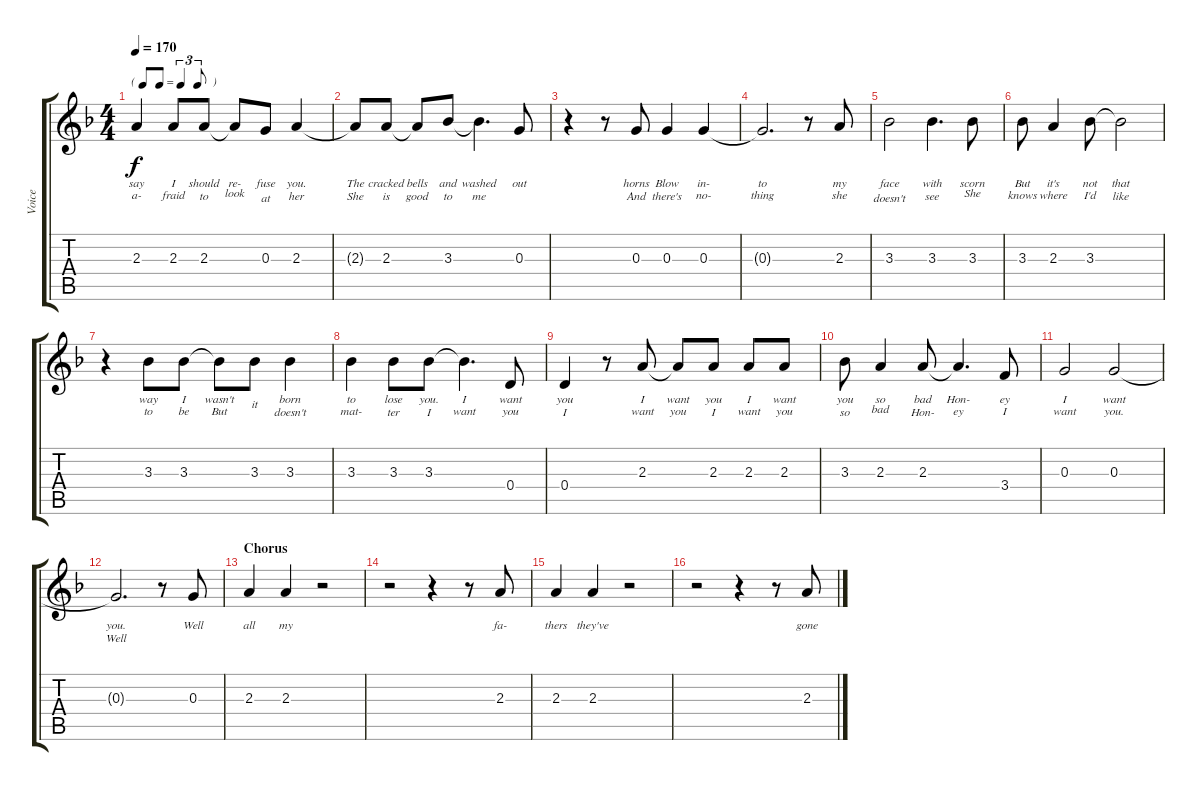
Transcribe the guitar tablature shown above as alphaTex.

\track ("Voice" "Voice") {instrument electricguitarjazz}
\staff {score tabs}
\tuning (E4 B3 G3 D3 A2 E2) {hide}
\ts (4 4)
\tf triplet8th
\tempo 170
\clef g2
\ks f
2.3.4{lyrics (0 "say") lyrics (1 "a-") lyrics (2 "") lyrics (3 "") lyrics (4 "") dy f} 2.3.8{lyrics (0 "I") lyrics (1 "fraid") lyrics (2 "") lyrics (3 "") lyrics (4 "")} 2.3.8{lyrics (0 "should") lyrics (1 "to") lyrics (2 "") lyrics (3 "") lyrics (4 "")} 2.3{t}.8{lyrics (0 "re-") lyrics (1 "look") lyrics (2 "") lyrics (3 "") lyrics (4 "")} 0.3.8{lyrics (0 "fuse") lyrics (1 "at") lyrics (2 "") lyrics (3 "") lyrics (4 "")} 2.3.4{lyrics (0 "you.") lyrics (1 "her") lyrics (2 "") lyrics (3 "") lyrics (4 "")} |
2.3{t}.8{lyrics (0 "The") lyrics (1 "She") lyrics (2 "") lyrics (3 "") lyrics (4 "")} 2.3.8{lyrics (0 "cracked") lyrics (1 "is") lyrics (2 "") lyrics (3 "") lyrics (4 "")} 2.3{t}.8{lyrics (0 "bells") lyrics (1 "good") lyrics (2 "") lyrics (3 "") lyrics (4 "")} 3.3.8{lyrics (0 "and") lyrics (1 "to") lyrics (2 "") lyrics (3 "") lyrics (4 "")} 3.3{t}.4{d lyrics (0 "washed") lyrics (1 "me") lyrics (2 "") lyrics (3 "") lyrics (4 "")} 0.3.8{lyrics (0 "out") lyrics (1 "") lyrics (2 "") lyrics (3 "") lyrics (4 "")} |
r.4 r.8 0.3.8{lyrics (0 "horns") lyrics (1 "And") lyrics (2 "") lyrics (3 "") lyrics (4 "")} 0.3.4{lyrics (0 "Blow") lyrics (1 "there's") lyrics (2 "") lyrics (3 "") lyrics (4 "")} 0.3.4{lyrics (0 "in-") lyrics (1 "no-") lyrics (2 "") lyrics (3 "") lyrics (4 "")} |
0.3{t}.2{d lyrics (0 "to") lyrics (1 "thing") lyrics (2 "") lyrics (3 "") lyrics (4 "")} r.8 2.3.8{lyrics (0 "my") lyrics (1 "she") lyrics (2 "") lyrics (3 "") lyrics (4 "")} |
3.3.2{lyrics (0 "face") lyrics (1 "doesn't") lyrics (2 "") lyrics (3 "") lyrics (4 "")} 3.3.4{d lyrics (0 "with") lyrics (1 "see") lyrics (2 "") lyrics (3 "") lyrics (4 "")} 3.3.8{lyrics (0 "scorn") lyrics (1 "She") lyrics (2 "") lyrics (3 "") lyrics (4 "")} |
3.3.8{lyrics (0 "But") lyrics (1 "knows") lyrics (2 "") lyrics (3 "") lyrics (4 "")} 2.3.4{lyrics (0 "it's") lyrics (1 "where") lyrics (2 "") lyrics (3 "") lyrics (4 "")} 3.3.8{lyrics (0 "not") lyrics (1 "I'd") lyrics (2 "") lyrics (3 "") lyrics (4 "")} 3.3{t}.2{lyrics (0 "that") lyrics (1 "like") lyrics (2 "") lyrics (3 "") lyrics (4 "")} |
r.4 3.3.8{lyrics (0 "way") lyrics (1 "to") lyrics (2 "") lyrics (3 "") lyrics (4 "")} 3.3.8{lyrics (0 "I") lyrics (1 "be") lyrics (2 "") lyrics (3 "") lyrics (4 "")} 3.3{t}.8{lyrics (0 "wasn't") lyrics (1 "But") lyrics (2 "") lyrics (3 "") lyrics (4 "")} 3.3.8{lyrics (0 "") lyrics (1 "it") lyrics (2 "") lyrics (3 "") lyrics (4 "")} 3.3.4{lyrics (0 "born") lyrics (1 "doesn't") lyrics (2 "") lyrics (3 "") lyrics (4 "")} |
3.3.4{lyrics (0 "to") lyrics (1 "mat-") lyrics (2 "") lyrics (3 "") lyrics (4 "")} 3.3.8{lyrics (0 "lose") lyrics (1 "ter") lyrics (2 "") lyrics (3 "") lyrics (4 "")} 3.3.8{lyrics (0 "you.") lyrics (1 "I") lyrics (2 "") lyrics (3 "") lyrics (4 "")} 3.3{t}.4{d lyrics (0 "I") lyrics (1 "want") lyrics (2 "") lyrics (3 "") lyrics (4 "")} 0.4.8{lyrics (0 "want") lyrics (1 "you") lyrics (2 "") lyrics (3 "") lyrics (4 "")} |
0.4.4{lyrics (0 "you") lyrics (1 "I") lyrics (2 "") lyrics (3 "") lyrics (4 "")} r.8 2.3.8{lyrics (0 "I") lyrics (1 "want") lyrics (2 "") lyrics (3 "") lyrics (4 "")} 2.3{t}.8{lyrics (0 "want") lyrics (1 "you") lyrics (2 "") lyrics (3 "") lyrics (4 "")} 2.3.8{lyrics (0 "you") lyrics (1 "I") lyrics (2 "") lyrics (3 "") lyrics (4 "")} 2.3.8{lyrics (0 "I") lyrics (1 "want") lyrics (2 "") lyrics (3 "") lyrics (4 "")} 2.3.8{lyrics (0 "want") lyrics (1 "you") lyrics (2 "") lyrics (3 "") lyrics (4 "")} |
3.3.8{lyrics (0 "you") lyrics (1 "so") lyrics (2 "") lyrics (3 "") lyrics (4 "")} 2.3.4{lyrics (0 "so") lyrics (1 "bad") lyrics (2 "") lyrics (3 "") lyrics (4 "")} 2.3.8{lyrics (0 "bad") lyrics (1 "Hon-") lyrics (2 "") lyrics (3 "") lyrics (4 "")} 2.3{t}.4{d lyrics (0 "Hon-") lyrics (1 "ey") lyrics (2 "") lyrics (3 "") lyrics (4 "")} 3.4.8{lyrics (0 "ey") lyrics (1 "I") lyrics (2 "") lyrics (3 "") lyrics (4 "")} |
0.3.2{lyrics (0 "I") lyrics (1 "want") lyrics (2 "") lyrics (3 "") lyrics (4 "")} 0.3.2{lyrics (0 "want") lyrics (1 "you.") lyrics (2 "") lyrics (3 "") lyrics (4 "")} |
0.3{t}.2{d lyrics (0 "you.") lyrics (1 "Well") lyrics (2 "") lyrics (3 "") lyrics (4 "")} r.8 0.3.8{lyrics (0 "Well") lyrics (1 "") lyrics (2 "") lyrics (3 "") lyrics (4 "")} |
\section ("" "Chorus")
2.3.4{lyrics (0 "all") lyrics (1 "") lyrics (2 "") lyrics (3 "") lyrics (4 "")} 2.3.4{lyrics (0 "my") lyrics (1 "") lyrics (2 "") lyrics (3 "") lyrics (4 "")} r.2 |
r.2 r.4 r.8 2.3.8{lyrics (0 "fa-") lyrics (1 "") lyrics (2 "") lyrics (3 "") lyrics (4 "")} |
2.3.4{lyrics (0 "thers") lyrics (1 "") lyrics (2 "") lyrics (3 "") lyrics (4 "")} 2.3.4{lyrics (0 "they've") lyrics (1 "") lyrics (2 "") lyrics (3 "") lyrics (4 "")} r.2 |
r.2 r.4 r.8 2.3.8{lyrics (0 "gone") lyrics (1 "") lyrics (2 "") lyrics (3 "") lyrics (4 "")}
